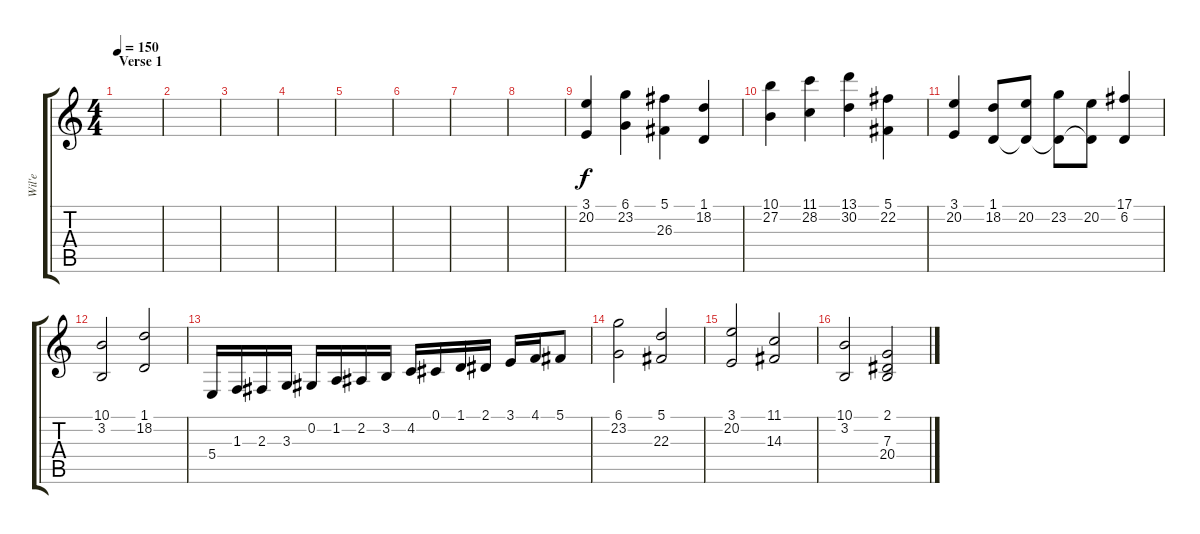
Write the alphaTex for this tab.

\track ("Wil'e" "Wil'e") {instrument stringensemble1}
\staff {score tabs}
\tuning (Db4 Ab3 E3 B2 Gb2 Db2) {hide}
\ts (4 4)
\section ("" "Verse 1")
\tempo 150
\clef g2
\ks c
|
|
|
|
|
|
|
|
(3.1 20.2).4 (6.1 23.2).4 (5.1 26.3).4 (1.1 18.2).4 |
(10.1 27.2).4 (11.1 28.2).4 (13.1 30.2).4 (5.1 22.2).4 |
(3.1 20.2).4 (1.1 18.2).8 (1.1{t} 20.2).8 (1.1{t} 23.2).8 (1.1{t} 20.2).8 (17.1 6.2).4 |
(10.1 3.2).2 (1.1 18.2).2 |
5.4.16 1.3.16 2.3.16 3.3.16 0.2.16 1.2.16 2.2.16 3.2.16 4.2.16 0.1.16 1.1.16 2.1.16 3.1.16 4.1.16 5.1.8 |
(6.1 23.2).2 (5.1 22.3).2 |
(3.1 20.2).2 (11.1 14.3).2 |
(10.1 3.2).2 (2.1 7.3 20.4).2
